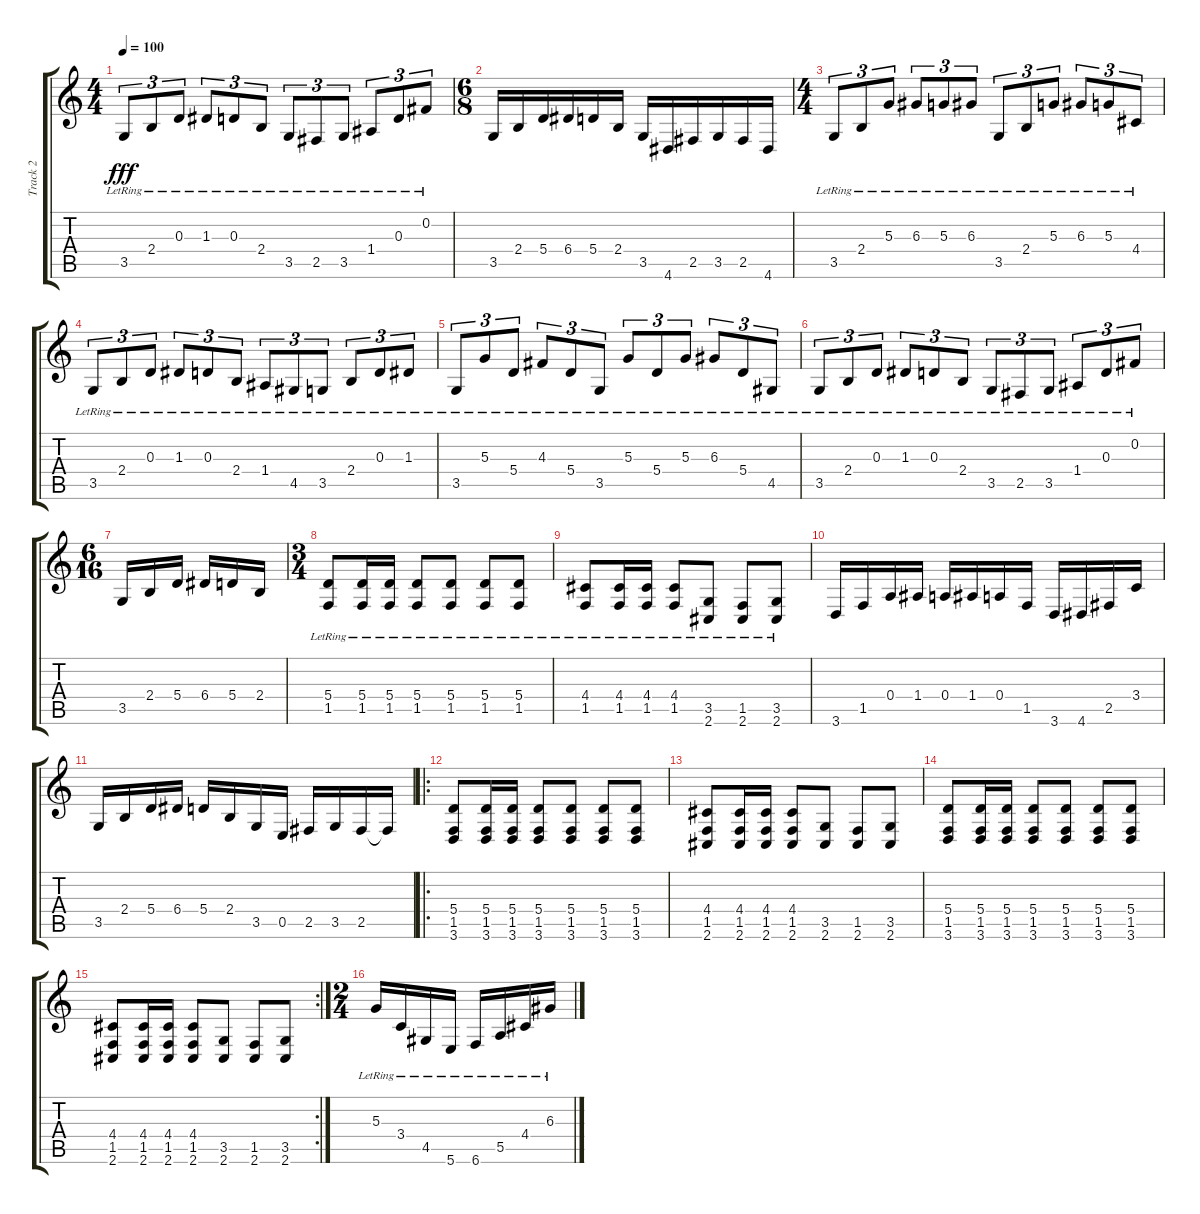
\track ("Track 2" "Track 2") {instrument electricguitarclean}
\staff {score tabs}
\tuning (B3 Gb3 D3 A2 E2 B1) {hide}
\ts (4 4)
\tempo 100
\clef g2
\ks c
3.5{lr}.8{tu (3 2) dy fff} 2.4{lr}.8{tu (3 2)} 0.3{lr}.8{tu (3 2)} 1.3{lr}.8{tu (3 2)} 0.3{lr}.8{tu (3 2)} 2.4{lr}.8{tu (3 2)} 3.5{lr}.8{tu (3 2)} 2.5{lr}.8{tu (3 2)} 3.5{lr}.8{tu (3 2)} 1.4{lr}.8{tu (3 2)} 0.3{lr}.8{tu (3 2)} 0.2{lr}.8{tu (3 2)} |
\ts (6 8)
3.5.16 2.4.16 5.4.16 6.4.16 5.4.16 2.4.16 3.5.16 4.6.16 2.5.16 3.5.16 2.5.16 4.6.16 |
\ts (4 4)
3.5{lr}.8{tu (3 2)} 2.4{lr}.8{tu (3 2)} 5.3{lr}.8{tu (3 2)} 6.3{lr}.8{tu (3 2)} 5.3{lr}.8{tu (3 2)} 6.3{lr}.8{tu (3 2)} 3.5{lr}.8{tu (3 2)} 2.4{lr}.8{tu (3 2)} 5.3{lr}.8{tu (3 2)} 6.3{lr}.8{tu (3 2)} 5.3{lr}.8{tu (3 2)} 4.4{lr}.8{tu (3 2)} |
3.5{lr}.8{tu (3 2)} 2.4{lr}.8{tu (3 2)} 0.3{lr}.8{tu (3 2)} 1.3{lr}.8{tu (3 2)} 0.3{lr}.8{tu (3 2)} 2.4{lr}.8{tu (3 2)} 1.4{lr}.8{tu (3 2)} 4.5{lr}.8{tu (3 2)} 3.5{lr}.8{tu (3 2)} 2.4{lr}.8{tu (3 2)} 0.3{lr}.8{tu (3 2)} 1.3{lr}.8{tu (3 2)} |
3.5{lr}.8{tu (3 2)} 5.3{lr}.8{tu (3 2)} 5.4{lr}.8{tu (3 2)} 4.3{lr}.8{tu (3 2)} 5.4{lr}.8{tu (3 2)} 3.5{lr}.8{tu (3 2)} 5.3{lr}.8{tu (3 2)} 5.4{lr}.8{tu (3 2)} 5.3{lr}.8{tu (3 2)} 6.3{lr}.8{tu (3 2)} 5.4{lr}.8{tu (3 2)} 4.5{lr}.8{tu (3 2)} |
3.5{lr}.8{tu (3 2)} 2.4{lr}.8{tu (3 2)} 0.3{lr}.8{tu (3 2)} 1.3{lr}.8{tu (3 2)} 0.3{lr}.8{tu (3 2)} 2.4{lr}.8{tu (3 2)} 3.5{lr}.8{tu (3 2)} 2.5{lr}.8{tu (3 2)} 3.5{lr}.8{tu (3 2)} 1.4{lr}.8{tu (3 2)} 0.3{lr}.8{tu (3 2)} 0.2{lr}.8{tu (3 2)} |
\ts (6 16)
3.5.16 2.4.16 5.4.16 6.4.16 5.4.16 2.4.16 |
\ts (3 4)
(5.4{lr} 1.5{lr}).8 (5.4{lr} 1.5{lr}).16 (5.4{lr} 1.5{lr}).16 (5.4{lr} 1.5{lr}).8 (5.4{lr} 1.5{lr}).8 (5.4{lr} 1.5{lr}).8 (5.4{lr} 1.5{lr}).8 |
(4.4{lr} 1.5{lr}).8 (4.4{lr} 1.5{lr}).16 (4.4{lr} 1.5{lr}).16 (4.4{lr} 1.5{lr}).8 (3.5{lr} 2.6{lr}).8 (1.5{lr} 2.6{lr}).8 (3.5{lr} 2.6{lr}).8 |
3.6.16 1.5.16 0.4.16 1.4.16 0.4.16 1.4.16 0.4.16 1.5.16 3.6.16 4.6.16 2.5.16 3.4.16 |
3.5.16 2.4.16 5.4.16 6.4.16 5.4.16 2.4.16 3.5.16 0.5.16 2.5.16 3.5.16 2.5.16 2.5{t}.16 |
\ro
(5.4 1.5 3.6).8 (5.4 1.5 3.6).16 (5.4 1.5 3.6).16 (5.4 1.5 3.6).8 (5.4 1.5 3.6).8 (5.4 1.5 3.6).8 (5.4 1.5 3.6).8 |
(4.4 1.5 2.6).8 (4.4 1.5 2.6).16 (4.4 1.5 2.6).16 (4.4 1.5 2.6).8 (3.5 2.6).8 (1.5 2.6).8 (3.5 2.6).8 |
(5.4 1.5 3.6).8 (5.4 1.5 3.6).16 (5.4 1.5 3.6).16 (5.4 1.5 3.6).8 (5.4 1.5 3.6).8 (5.4 1.5 3.6).8 (5.4 1.5 3.6).8 |
\rc 2
(4.4 1.5 2.6).8 (4.4 1.5 2.6).16 (4.4 1.5 2.6).16 (4.4 1.5 2.6).8 (3.5 2.6).8 (1.5 2.6).8 (3.5 2.6).8 |
\ts (2 4)
5.3{lr}.16 3.4{lr}.16 4.5{lr}.16 5.6{lr}.16 6.6{lr}.16 5.5{lr}.16 4.4{lr}.16 6.3{lr}.16
